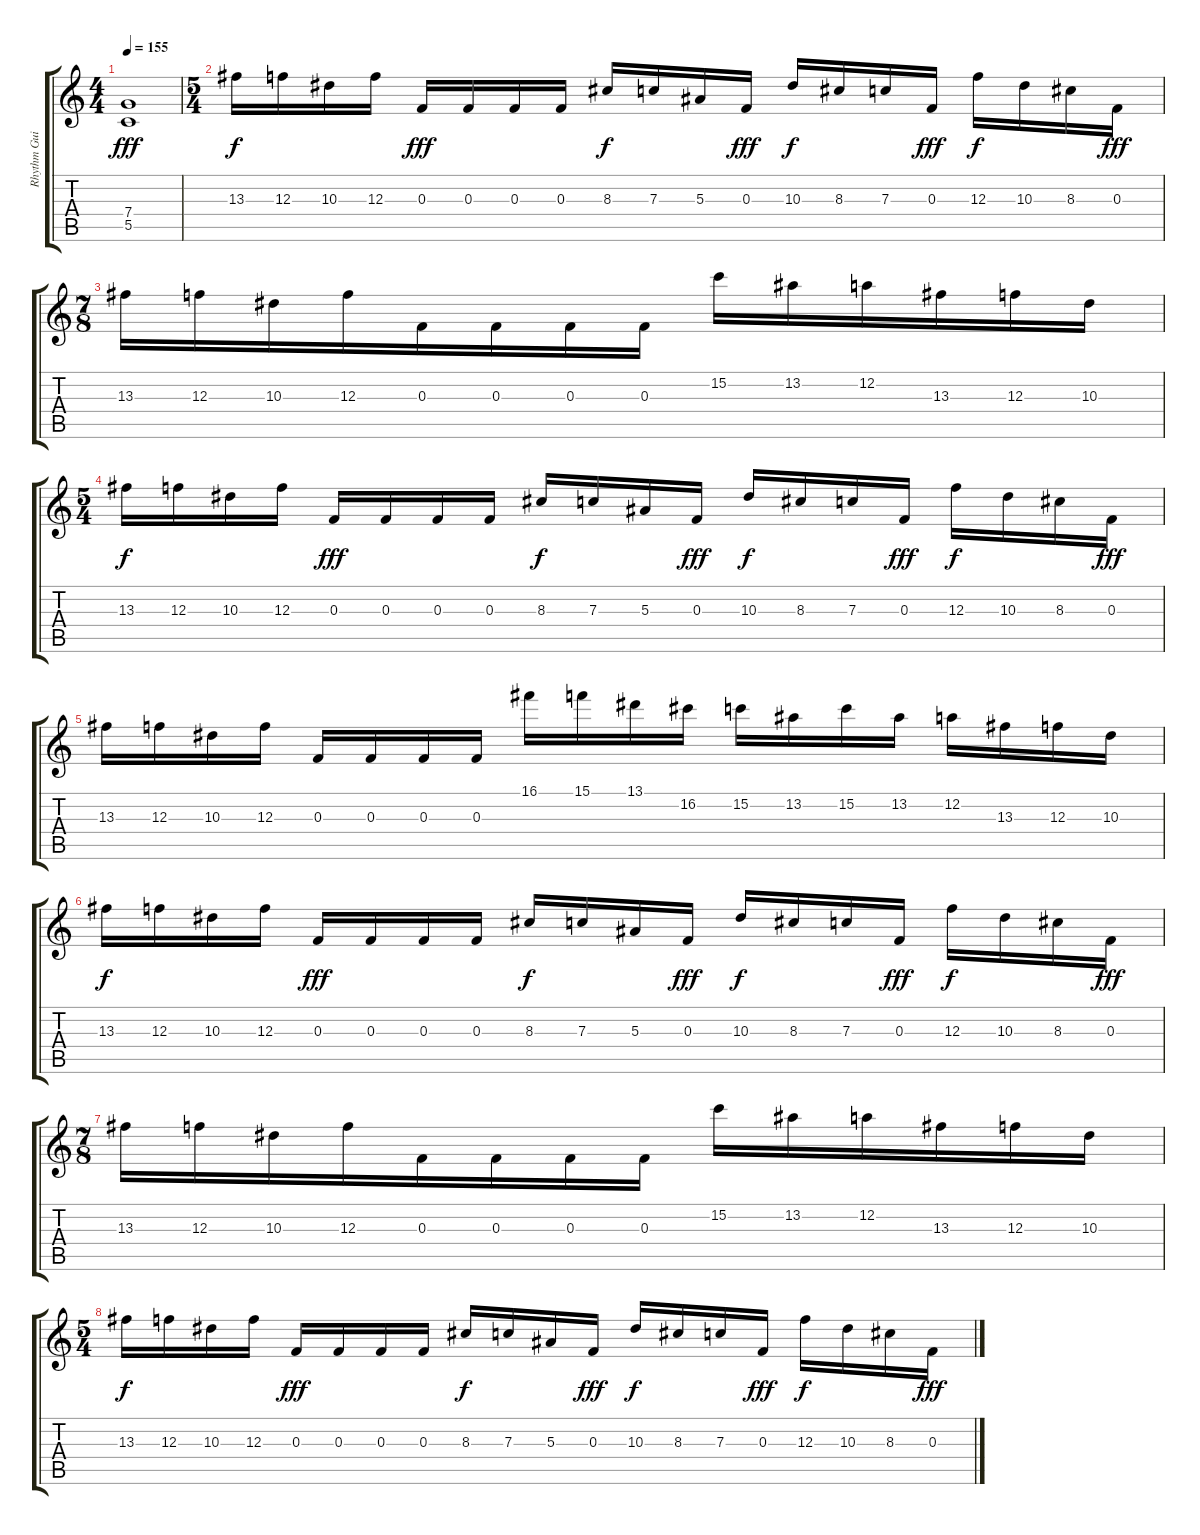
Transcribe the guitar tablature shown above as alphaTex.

\track ("Rhythm Guitar" "Rhythm Gui") {instrument overdrivenguitar}
\staff {score tabs}
\tuning (D4 A3 F3 C3 G2 D2) {hide}
\ts (4 4)
\tempo 155
\clef g2
\ks c
(7.4 5.5).1{dy fff} |
\ts (5 4)
13.3.16{dy f} 12.3.16 10.3.16 12.3.16 0.3.16{dy fff} 0.3.16 0.3.16 0.3.16 8.3.16{dy f} 7.3.16 5.3.16 0.3.16{dy fff} 10.3.16{dy f} 8.3.16 7.3.16 0.3.16{dy fff} 12.3.16{dy f} 10.3.16 8.3.16 0.3.16{dy fff} |
\ts (7 8)
13.3.16 12.3.16 10.3.16 12.3.16 0.3.16 0.3.16 0.3.16 0.3.16 15.2.16 13.2.16 12.2.16 13.3.16 12.3.16 10.3.16 |
\ts (5 4)
13.3.16{dy f} 12.3.16 10.3.16 12.3.16 0.3.16{dy fff} 0.3.16 0.3.16 0.3.16 8.3.16{dy f} 7.3.16 5.3.16 0.3.16{dy fff} 10.3.16{dy f} 8.3.16 7.3.16 0.3.16{dy fff} 12.3.16{dy f} 10.3.16 8.3.16 0.3.16{dy fff} |
13.3.16 12.3.16 10.3.16 12.3.16 0.3.16 0.3.16 0.3.16 0.3.16 16.1.16 15.1.16 13.1.16 16.2.16 15.2.16 13.2.16 15.2.16 13.2.16 12.2.16 13.3.16 12.3.16 10.3.16 |
13.3.16{dy f} 12.3.16 10.3.16 12.3.16 0.3.16{dy fff} 0.3.16 0.3.16 0.3.16 8.3.16{dy f} 7.3.16 5.3.16 0.3.16{dy fff} 10.3.16{dy f} 8.3.16 7.3.16 0.3.16{dy fff} 12.3.16{dy f} 10.3.16 8.3.16 0.3.16{dy fff} |
\ts (7 8)
13.3.16 12.3.16 10.3.16 12.3.16 0.3.16 0.3.16 0.3.16 0.3.16 15.2.16 13.2.16 12.2.16 13.3.16 12.3.16 10.3.16 |
\ts (5 4)
13.3.16{dy f} 12.3.16 10.3.16 12.3.16 0.3.16{dy fff} 0.3.16 0.3.16 0.3.16 8.3.16{dy f} 7.3.16 5.3.16 0.3.16{dy fff} 10.3.16{dy f} 8.3.16 7.3.16 0.3.16{dy fff} 12.3.16{dy f} 10.3.16 8.3.16 0.3.16{dy fff}
